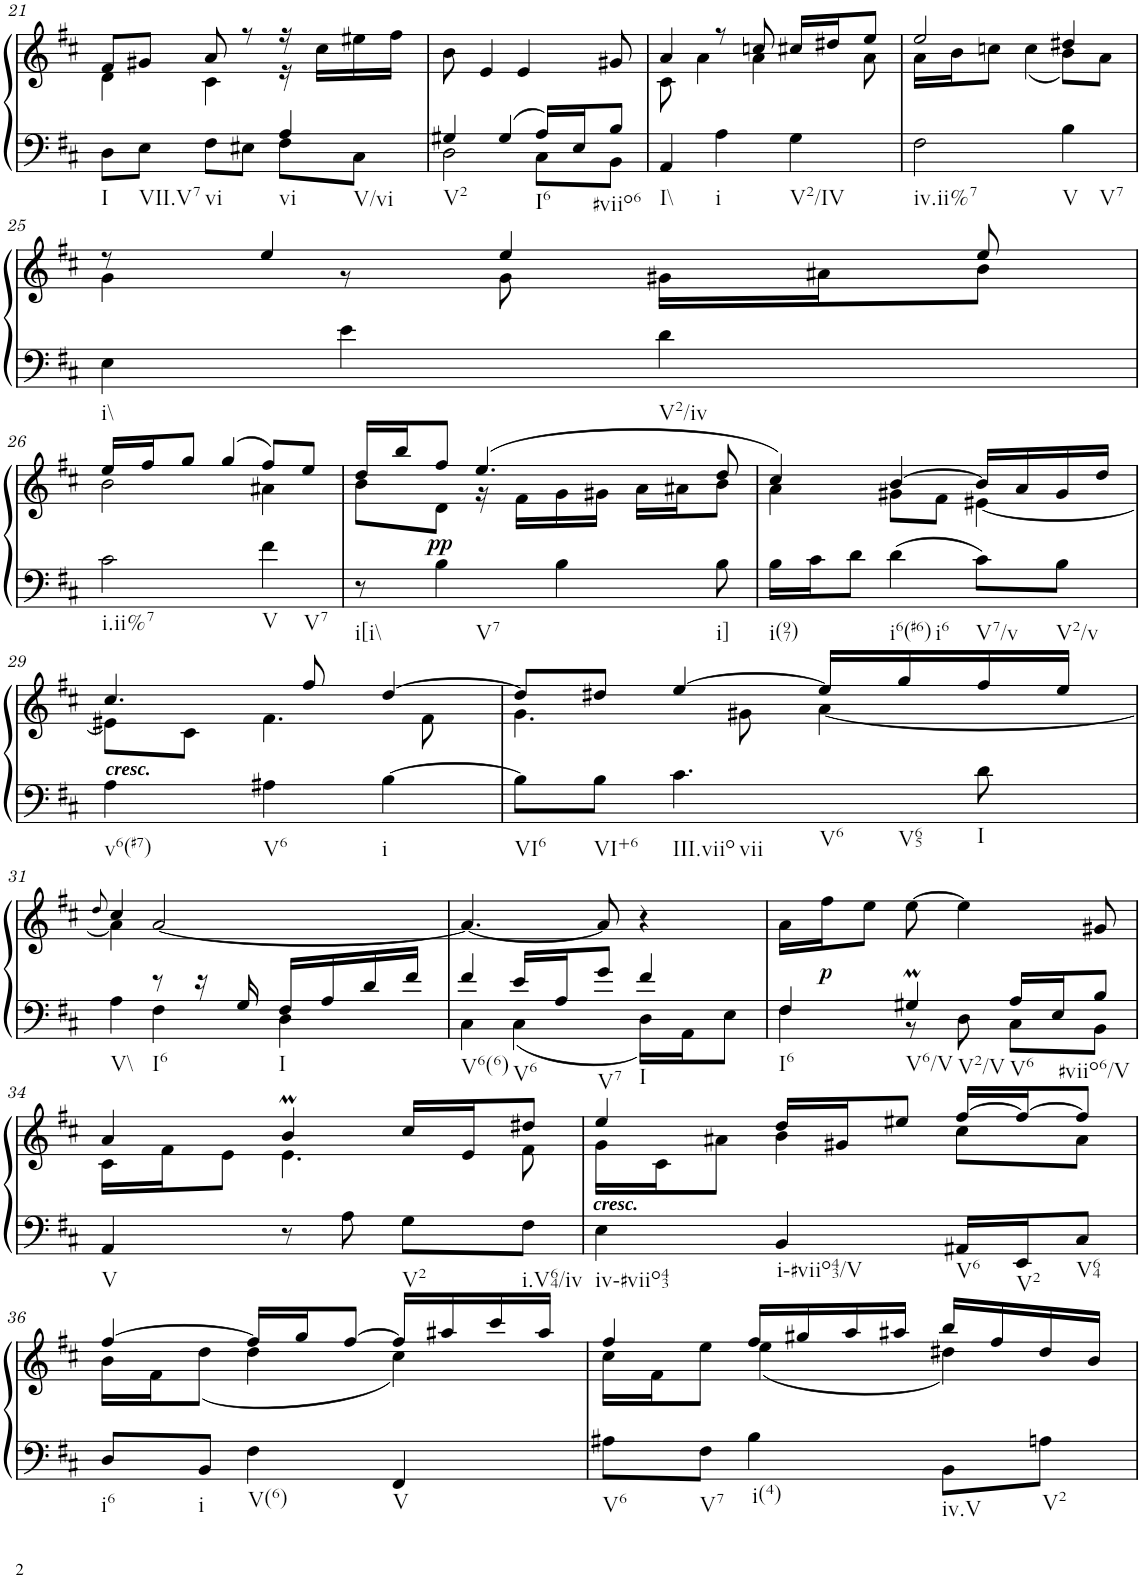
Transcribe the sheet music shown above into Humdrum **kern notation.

**kern	**kern	**dynam
*part1	*part1	*part1
*staff2	*staff1	*staff1/2
*I"Klavier links	*	*
!!LO:PB:g=z
*clefF4	*clefG2	*
*k[f#c#]	*k[f#c#]	*
*M3/4	*M3/4	*
=21	=21	=21
*^	*^	*
!LO:TX:b:t=I	!	!	!	!
!LO:TX:b:t=VII.V7	!	!	!	!
!LO:TX:b:t=vi	!	!	!	!
2ryy	8D\L	8f#/L	4d\	.
.	8E\J	8g#X/J	.	.
.	8F#\L	8a/	4c#\	.
.	8E#X\J	8r	.	.
!LO:TX:b:t=vi	!	!	!	!
!LO:TX:b:t=V/vi	!	!	!	!
4A/	8F#\L	16r	16r	.
.	.	16cc#\LL	8.ryy	.
.	8C#\J	16ee#X\	.	.
.	.	16ff#\JJ	.	.
*	*	*v	*v	*
=22	=22	=22	=22
!LO:TX:b:t=V2	!	!	!
4G#X/	2D\	8b\	.
.	.	4e/	.
4G#/	.	.	.
.	.	4e/	.
!LO:TX:b:t=I6	!	!	!
16A/LL	8C#\L	.	.
16E/J	.	.	.
!LO:TX:b:t=#viio6	!	!	!
8B/J	8BB\J	8g#X/	.
=23	=23	=23	=23
*	*	*^	*
!LO:TX:b:t=I\\	!	!	!	!
*v	*v	*	*	*
4AA/	4a/	8c#\	.
.	.	4a\	.
!LO:TX:b:t=i	!	!	!
4A\	8r	.	.
.	8ccn/	4a\	.
!LO:TX:b:t=V2/IV	!	!	!
4G\	16cc#X/LL	.	.
.	16dd#X/J	.	.
.	8ee/J	8a\	.
=24	=24	=24	=24
!LO:TX:b:t=iv.ii%7	!	!	!
2F#\	2ee/	16a\LL	.
.	.	16b\J	.
.	.	8ccn\J	.
.	.	(4cc\	.
!LO:TX:b:t=V	!	!	!
!LO:TX:b:t=V7	!	!	!
4B\	4dd#X/	8b\L)	.
.	.	8a\J	.
!!LO:LB:g=z	!!
=25	=25	=25	=25
!LO:TX:b:t=i\\	!	!	!
4E\	8r	4g\	.
.	4ee/	.	.
4e\	.	8r	.
.	4ee/	8g\	.
!LO:TX:b:t=V2/iv	!	!	!
4d\	.	16g#X\LL	.
.	.	16a#X\J	.
.	8ee/	8b\J	.
!!LO:LB:g=z	!!
=26	=26	=26	=26
!LO:TX:b:t=i.ii%7	!	!	!
2c#\	16ee/LL	2b\	.
.	16ff#/J	.	.
.	8gg/J	.	.
.	(4gg/	.	.
!LO:TX:b:t=V	!	!	!
!LO:TX:b:t=V7	!	!	!
4f#\	8ff#/L)	4a#X\	.
.	8ee/J	.	.
=27	=27	=27	=27
!LO:TX:b:t=i[i\\	!	!	!
8r	16dd/LL	8b\L	.
.	16bb/J	.	.
!LO:TX:b:t=V7	!	!	!
!	!	!	!LO:DY:b
4B\	8ff#/J	8d\J	pp
.	(4.ee/	16r	.
.	.	16f#\LL	.
4B\	.	16g\	.
.	.	16g#X\JJ	.
.	.	16a\LL	.
.	.	16a#X\J	.
!LO:TX:b:t=i]	!	!	!
8B\	8dd/	8b\J	.
=28	=28	=28	=28
!LO:TX:b:t=i(97)	!	!	!
16B\LL	4cc#/)	4a\	.
16c#\J	.	.	.
8d\J	.	.	.
!LO:TX:b:t=i6(#6)	!	!	!
!LO:TX:b:t=i6	!	!	!
4d\	[4b/	8g#X\L	.
.	.	8f#\J	.
!LO:TX:b:t=V7/v	!	!	!
8c#\L	16b/LL]	[4e#X\	.
.	16a/	.	.
!LO:TX:b:t=V2/v	!	!	!
8B\J	16g#/	.	.
.	16dd/JJ	.	.
!!LO:LB:g=z	!!
=29	=29	=29	=29
!LO:TX:a:Bi:t=cresc.	!	!	!
!LO:TX:b:t=v6(#7)	!	!	!
4A\	4.cc#/	8e#X\L]	.
.	.	8c#\J	.
!LO:TX:b:t=V6	!	!	!
4A#X\	.	4.f#\	.
.	8ff#/	.	.
!LO:TX:b:t=i	!	!	!
[4B\	[4dd/	.	.
.	.	8f#\	.
=30	=30	=30	=30
!LO:TX:b:t=VI6	!	!	!
8B\L]	8dd/L]	4.g\	.
!LO:TX:b:t=VI+6	!	!	!
8B\J	8dd#X/J	.	.
!LO:TX:b:t=III.viio	!	!	!
!LO:TX:b:t=vii	!	!	!
!LO:TX:b:t=V6	!	!	!
!LO:TX:b:t=V65	!	!	!
4.c#\	[4ee/	.	.
.	.	8g#X\	.
.	16ee/LL]	[4a\	.
.	16gg/	.	.
!LO:TX:b:t=I	!	!	!
8d\	16ff#/	.	.
.	16ee/JJ	.	.
!!LO:LB:g=z	!!
=31	=31	=31	=31
.	8qdd/	.	.
*^	*	*	*
!LO:TX:b:t=V\\	!	!	!	!
4A\	4ryy	4cc#/	4a\]	.
!LO:TX:b:t=I6	!	!	!	!
8r	4F#\	[2a/	2ryy	.
16r	.	.	.	.
16G/	.	.	.	.
!LO:TX:b:t=I	!	!	!	!
16F#/LL	4D\	.	.	.
16A/	.	.	.	.
16d/	.	.	.	.
16f#/JJ	.	.	.	.
*	*	*v	*v	*
=32	=32	=32	=32
!LO:TX:b:t=V6(6)	!	!	!
4f#/	4C#\	4.a/_	.
!LO:TX:b:t=V6	!	!	!
16e/LL	4C#\	.	.
16A/J	.	.	.
!LO:TX:b:t=V7	!	!	!
8g/J	.	8a/]	.
!LO:TX:b:t=I	!	!	!
4f#/	16D\LL	4r	.
.	16AA\J	.	.
.	8E\J	.	.
=33	=33	=33	=33
!LO:TX:b:t=I6	!	!	!
4F#/	4F#\	16a\LL	.
!	!	!	!LO:DY:b
.	.	16ff#\J	p
.	.	8ee\J	.
!LO:TX:b:t=V6/V	!	!	!
!LO:TX:b:t=V2/V	!	!	!
4G#Xm/	8r	[8ee\	.
.	8D\	4ee\]	.
!LO:TX:b:t=V6	!	!	!
16A/LL	8C#\L	.	.
16E/J	.	.	.
!LO:TX:b:t=#viio6/V	!	!	!
8B/J	8BB\J	8g#X/	.
!!LO:LB:g=z
=34	=34	=34	=34
*	*	*^	*
!LO:TX:b:t=V	!	!	!	!
*v	*v	*	*	*
4AA/	4a/	16c#\LL	.
.	.	16f#\J	.
.	.	8e\J	.
8r	4bM/	4.e\	.
8A\	.	.	.
!LO:TX:b:t=V2	!	!	!
8G\L	16cc#/LL	.	.
.	16e/J	.	.
!LO:TX:b:t=i.V64/iv	!	!	!
8F#\J	8dd#X/J	8f#\	.
=35	=35	=35	=35
!LO:TX:a:Bi:t=cresc.	!	!	!
!LO:TX:b:t=iv-#viio43	!	!	!
4E\	4ee/	16g\LL	.
.	.	16c#\J	.
.	.	8a#X\J	.
!LO:TX:b:t=i-#viio43/V	!	!	!
4BB/	16dd/LL	4b\	.
.	16g#X/J	.	.
.	8ee#X/J	.	.
!LO:TX:b:t=V6	!	!	!
16AA#X/LL	[16ff#/LL	8cc#\L	.
!LO:TX:b:t=V2	!	!	!
16EE/J	16ff#/J_	.	.
!LO:TX:b:t=V64	!	!	!
8C#/J	8ff#/J]	8a#\J	.
!!LO:LB:g=z	!!
=36	=36	=36	=36
!LO:TX:b:t=i6	!	!	!
8D/L	[4ff#/	16b\LL	.
.	.	16f#\J	.
!LO:TX:b:t=i	!	!	!
8BB/J	.	(8dd\J	.
!LO:TX:b:t=V(6)	!	!	!
4F#\	16ff#/LL]	4dd\	.
.	16gg/J	.	.
.	[8ff#/J	.	.
!LO:TX:b:t=V	!	!	!
4FF#/	16ff#/LL]	4cc#\)	.
.	16aa#X/	.	.
.	16ccc#/	.	.
.	16aa#/JJ	.	.
=37	=37	=37	=37
!LO:TX:b:t=V6	!	!	!
8A#X\L	4ff#/	16cc#\LL	.
.	.	16f#\J	.
!LO:TX:b:t=V7	!	!	!
8F#\J	.	8ee\J	.
!LO:TX:b:t=i(4)	!	!	!
4B\	16ff#/LL	(4ee\	.
.	16gg#X/	.	.
.	16aa/	.	.
.	16aa#X/JJ	.	.
!LO:TX:b:t=iv.V	!	!	!
8BB\L	16bb/LL	4dd#X\)	.
.	16ff#/	.	.
!LO:TX:b:t=V2	!	!	!
8An\J	16dd#/	.	.
.	16b/JJ	.	.
*	*v	*v	*
=	=	=
*-	*-	*-
